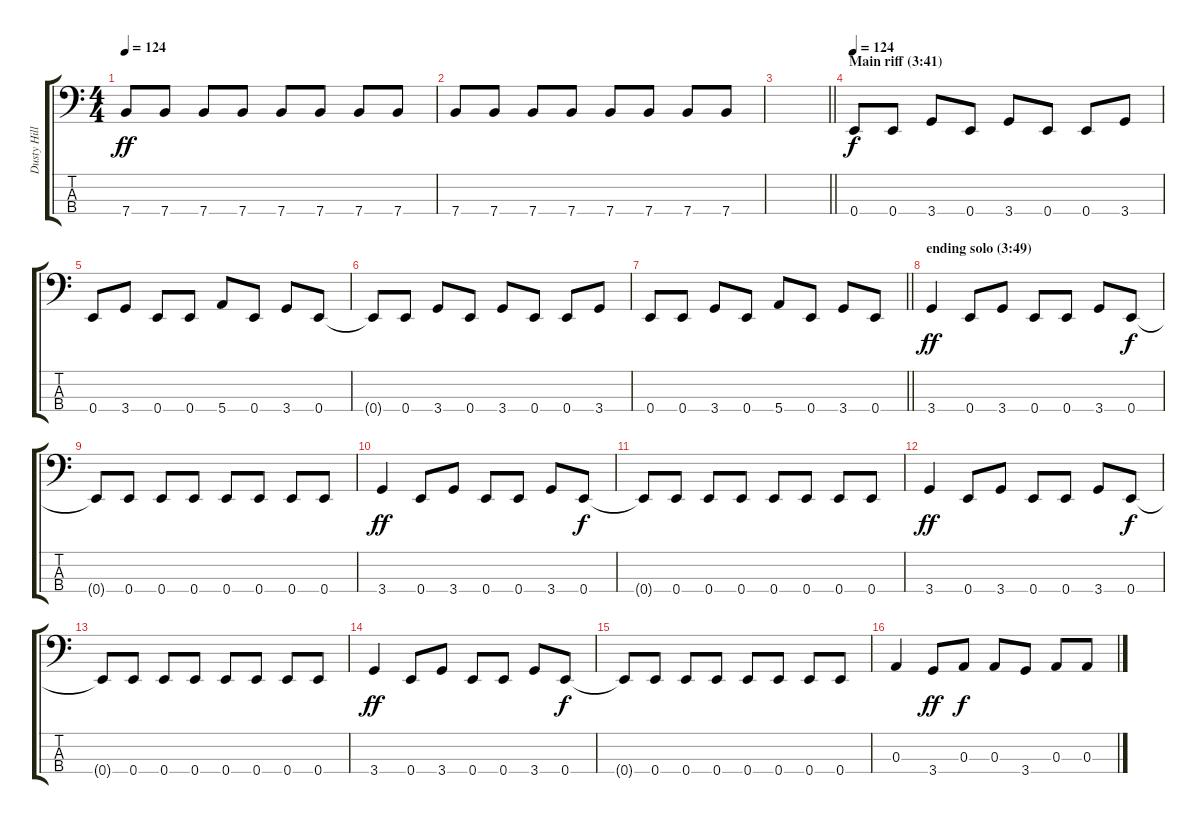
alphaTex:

\track ("Dusty Hill" "Dusty Hill") {instrument electricbassfinger}
\staff {score tabs}
\tuning (G2 D2 A1 E1) {hide}
\ts (4 4)
\tempo 124
\clef f4
\ks c
7.4.8{dy ff} 7.4.8 7.4.8 7.4.8 7.4.8 7.4.8 7.4.8 7.4.8 |
7.4.8 7.4.8 7.4.8 7.4.8 7.4.8 7.4.8 7.4.8 7.4.8 |
\barLineRight lightlight
|
\section ("" "Main riff (3:41)")
\tempo 124
0.4.8{dy f} 0.4.8 3.4.8 0.4.8 3.4.8 0.4.8 0.4.8 3.4.8 |
0.4.8 3.4.8 0.4.8 0.4.8 5.4.8 0.4.8 3.4.8 0.4.8 |
0.4{t}.8 0.4.8 3.4.8 0.4.8 3.4.8 0.4.8 0.4.8 3.4.8 |
\barLineRight lightlight
0.4.8 0.4.8 3.4.8 0.4.8 5.4.8 0.4.8 3.4.8 0.4.8 |
\section ("" "ending solo (3:49)")
3.4.4{dy ff} 0.4.8 3.4.8 0.4.8 0.4.8 3.4.8 0.4.8{dy f} |
0.4{t}.8 0.4.8 0.4.8 0.4.8 0.4.8 0.4.8 0.4.8 0.4.8 |
3.4.4{dy ff} 0.4.8 3.4.8 0.4.8 0.4.8 3.4.8 0.4.8{dy f} |
0.4{t}.8 0.4.8 0.4.8 0.4.8 0.4.8 0.4.8 0.4.8 0.4.8 |
3.4.4{dy ff} 0.4.8 3.4.8 0.4.8 0.4.8 3.4.8 0.4.8{dy f} |
0.4{t}.8 0.4.8 0.4.8 0.4.8 0.4.8 0.4.8 0.4.8 0.4.8 |
3.4.4{dy ff} 0.4.8 3.4.8 0.4.8 0.4.8 3.4.8 0.4.8{dy f} |
0.4{t}.8 0.4.8 0.4.8 0.4.8 0.4.8 0.4.8 0.4.8 0.4.8 |
0.3.4 3.4.8{dy ff} 0.3.8{dy f} 0.3.8 3.4.8 0.3.8 0.3.8
